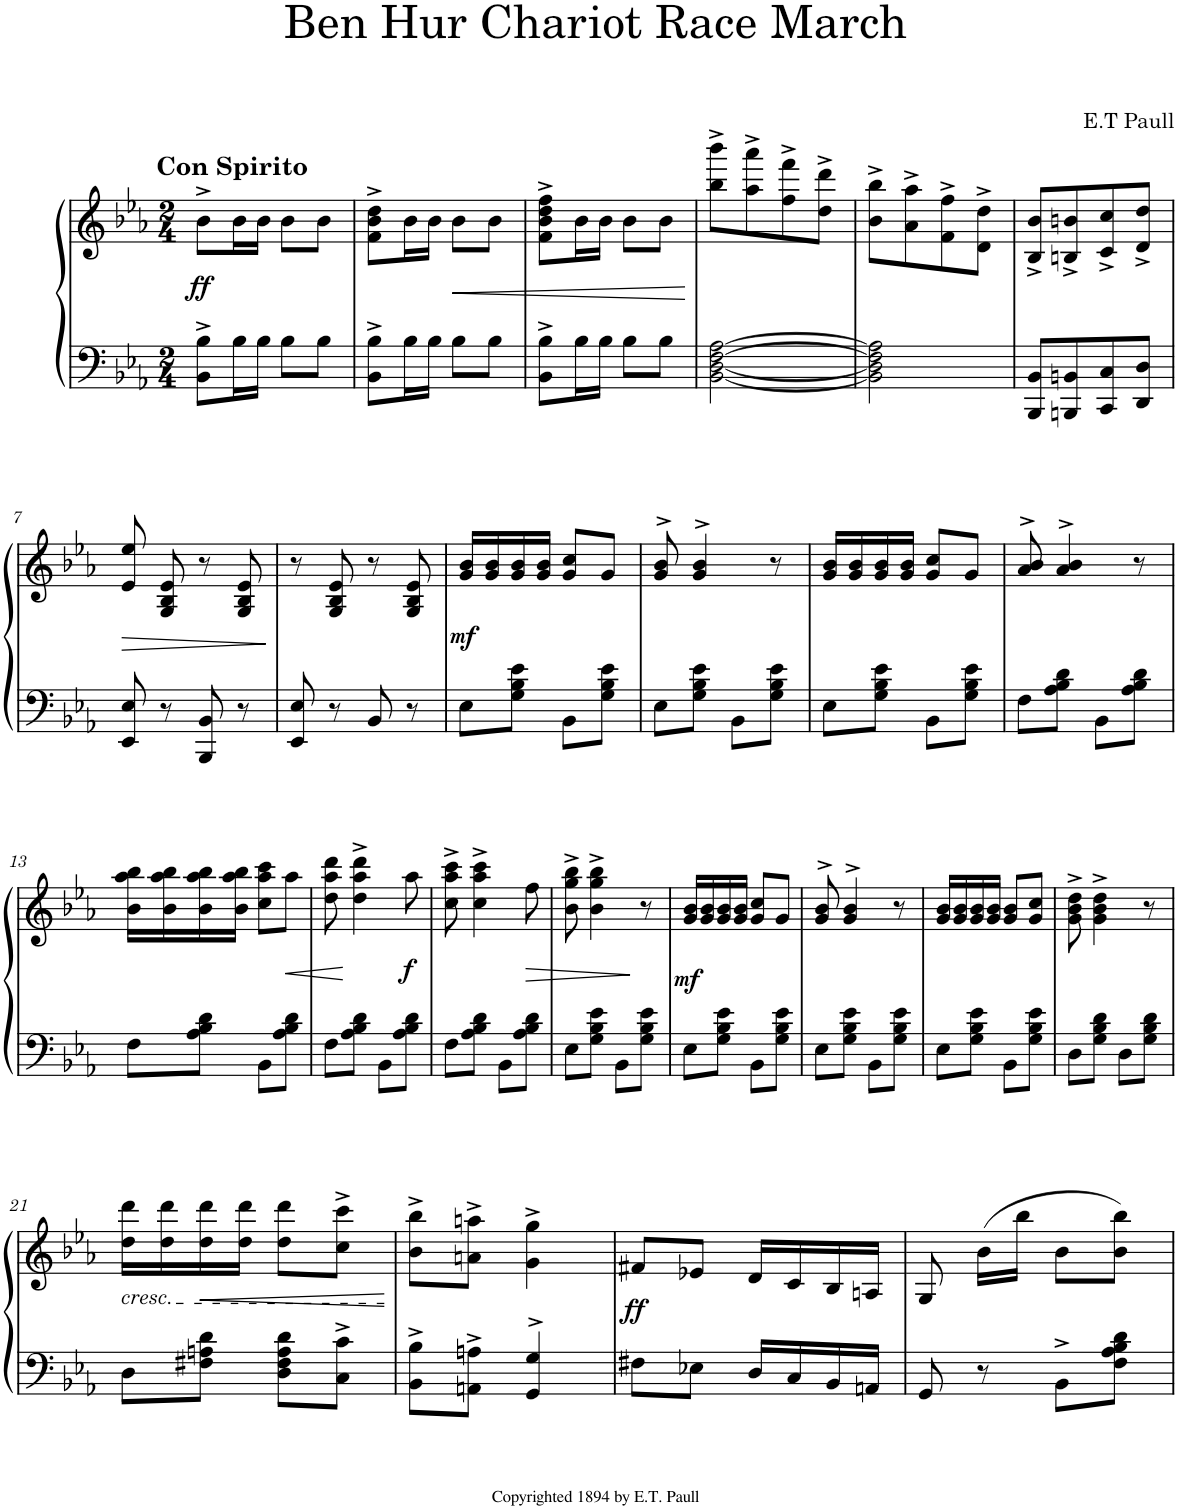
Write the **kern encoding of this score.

**kern	**kern	**dynam
*part1	*part1	*part1
*staff2	*staff1	*staff1/2
*I"Piano	*	*
*I'Pno.	*	*
*clefF4	*clefG2	*
*k[b-e-a-]	*k[b-e-a-]	*
*M2/4	*M2/4	*
=1	=1	=1
!	!LO:TX:a:B:t=Con Spirito	!
!	!	!LO:DY:b
8BB-\^ 8B-\^L	8b-^\L	ff
16B-\L	16b-\L	.
16B-\JJ	16b-\JJ	.
8B-\L	8b-\L	.
8B-\J	8b-\J	.
=2	=2	=2
8BB-\^ 8B-\^L	8f\^ 8b-\^ 8dd\^L	.
16B-\L	16b-\L	.
16B-\JJ	16b-\JJ	.
!	!	!LO:HP:b
8B-\L	8b-\L	<
8B-\J	8b-\J	.
=3	=3	=3
8BB-\^ 8B-\^L	8f\^ 8b-\^ 8dd\^ 8ff\^L	.
16B-\L	16b-\L	.
16B-\JJ	16b-\JJ	.
8B-\L	8b-\L	.
8B-\J	8b-\J	.
.	.	[
=4	=4	=4
[2BB-\ [2D\ [2F\ [2A-\	8bb-\^ 8bbb-\^L	.
.	8aa-\^ 8aaa-\^	.
.	8ff\^ 8fff\^	.
.	8dd\^ 8ddd\^J	.
=5	=5	=5
2BB-\] 2D\] 2F\] 2A-\]	8b-\^ 8bb-\^L	.
.	8a-\^ 8aa-\^	.
.	8f\^ 8ff\^	.
.	8d\^ 8dd\^J	.
=6	=6	=6
8BBB-/ 8BB-/L	8B-/^ 8b-/^L	.
8BBBn/ 8BBn/	8Bn/^ 8bn/^	.
8CC/ 8C/	8c/^ 8cc/^	.
8DD/ 8D/J	8d/^ 8dd/^J	.
!!LO:LB:g=z
=7	=7	=7
!	!	!LO:HP:b
8EE-/ 8E-/	8e-/ 8ee-/	>
8r	8G/ 8B-/ 8e-/	.
8BBB-/ 8BB-/	8r	.
8r	8G/ 8B-/ 8e-/	.
.	.	]
=8	=8	=8
8EE-/ 8E-/	8r	.
8r	8G/ 8B-/ 8e-/	.
8BB-/	8r	.
8r	8G/ 8B-/ 8e-/	.
=9	=9	=9
!	!	!LO:DY:b
8E-\L	16g/ 16b-/LL	mf
.	16g/ 16b-/	.
8G\ 8B-\ 8e-\J	16g/ 16b-/	.
.	16g/ 16b-/JJ	.
8BB-\L	8g/ 8cc/L	.
8G\ 8B-\ 8e-\J	8g/J	.
=10	=10	=10
8E-\L	8g/^> 8b-/^>	.
8G\ 8B-\ 8e-\J	4g/^> 4b-/^>	.
8BB-\L	.	.
8G\ 8B-\ 8e-\J	8r	.
=11	=11	=11
8E-\L	16g/ 16b-/LL	.
.	16g/ 16b-/	.
8G\ 8B-\ 8e-\J	16g/ 16b-/	.
.	16g/ 16b-/JJ	.
8BB-\L	8g/ 8cc/L	.
8G\ 8B-\ 8e-\J	8g/J	.
=12	=12	=12
8F\L	8a-/^> 8b-/^>	.
8A-\ 8B-\ 8d\J	4a-/^> 4b-/^>	.
8BB-\L	.	.
8A-\ 8B-\ 8d\J	8r	.
!!LO:LB:g=z
=13	=13	=13
8F\L	16b-\ 16aa-\ 16bb-\LL	.
.	16b-\ 16aa-\ 16bb-\	.
8A-\ 8B-\ 8d\J	16b-\ 16aa-\ 16bb-\	.
.	16b-\ 16aa-\ 16bb-\JJ	.
8BB-\L	8cc\ 8aa-\ 8ccc\L	.
!	!	!LO:HP:b
8A-\ 8B-\ 8d\J	8aa-\J	<
=14	=14	=14
8F\L	8dd\ 8aa-\ 8ddd\	.
8A-\ 8B-\ 8d\J	4dd\^> 4aa-\^> 4ddd\^>	[
8BB-\L	.	.
!	!	!LO:DY:b
8A-\ 8B-\ 8d\J	8aa-\	f
=15	=15	=15
8F\L	8cc\^> 8aa-\^> 8ccc\^>	.
8A-\ 8B-\ 8d\J	4cc\^> 4aa-\^> 4ccc\^>	.
8BB-\L	.	.
!	!	!LO:HP:b
8A-\ 8B-\ 8d\J	8ff\	>
=16	=16	=16
8E-\L	8b-\^> 8gg\^> 8bb-\^>	.
8G\ 8B-\ 8e-\J	4b-\^> 4gg\^> 4bb-\^>	.
8BB-\L	.	.
8G\ 8B-\ 8e-\J	8r	]
=17	=17	=17
!	!	!LO:DY:b
8E-\L	16g/ 16b-/LL	mf
.	16g/ 16b-/	.
8G\ 8B-\ 8e-\J	16g/ 16b-/	.
.	16g/ 16b-/JJ	.
8BB-\L	8g/ 8cc/L	.
8G\ 8B-\ 8e-\J	8g/J	.
=18	=18	=18
8E-\L	8g/^> 8b-/^>	.
8G\ 8B-\ 8e-\J	4g/^> 4b-/^>	.
8BB-\L	.	.
8G\ 8B-\ 8e-\J	8r	.
=19	=19	=19
8E-\L	16g/ 16b-/LL	.
.	16g/ 16b-/	.
8G\ 8B-\ 8e-\J	16g/ 16b-/	.
.	16g/ 16b-/JJ	.
8BB-\L	8g/ 8b-/L	.
8G\ 8B-\ 8e-\J	8g/ 8cc/J	.
=20	=20	=20
8D\L	8g\^> 8b-\^> 8dd\^>	.
8G\ 8B-\ 8d\J	4g\^> 4b-\^> 4dd\^>	.
8D\L	.	.
8G\ 8B-\ 8d\J	8r	.
!!LO:LB:g=z
=21	=21	=21
!	!LO:TX:b:i:t=cresc.	!
8D\L	16dd\ 16ddd\LL	.
.	16dd\ 16ddd\	.
!	!	!LO:HP:b
8F#X\ 8An\ 8d\J	16dd\ 16ddd\	<
.	16dd\ 16ddd\JJ	.
8D\ 8F#\ 8A\ 8d\L	8dd\ 8ddd\L	.
8C\^> 8c\^>J	8cc\^> 8ccc\^>J	.
.	.	[
=22	=22	=22
8BB-\^> 8B-\^>L	8b-\^> 8bb-\^>L	.
8AAn\^> 8An\^>J	8an\^> 8aan\^>J	.
4GG/^> 4G/^>	4g\^> 4gg\^>	.
=23	=23	=23
!	!	!LO:DY:b
8F#X\L	8f#X/L	ff
8E-X\J	8e-X/J	.
16D/LL	16d/LL	.
16C/	16c/	.
16BB-/	16B-/	.
16AAn/JJ	16An/JJ	.
=24	=24	=24
8GG/	8G/	.
8r	(16b-\LL	.
.	16bb-\JJ	.
8BB-^>\L	8b-\L	.
8F\ 8A-\ 8B-\ 8d\J	8b-\ 8bb-\J)	.
=	=	=
*-	*-	*-
